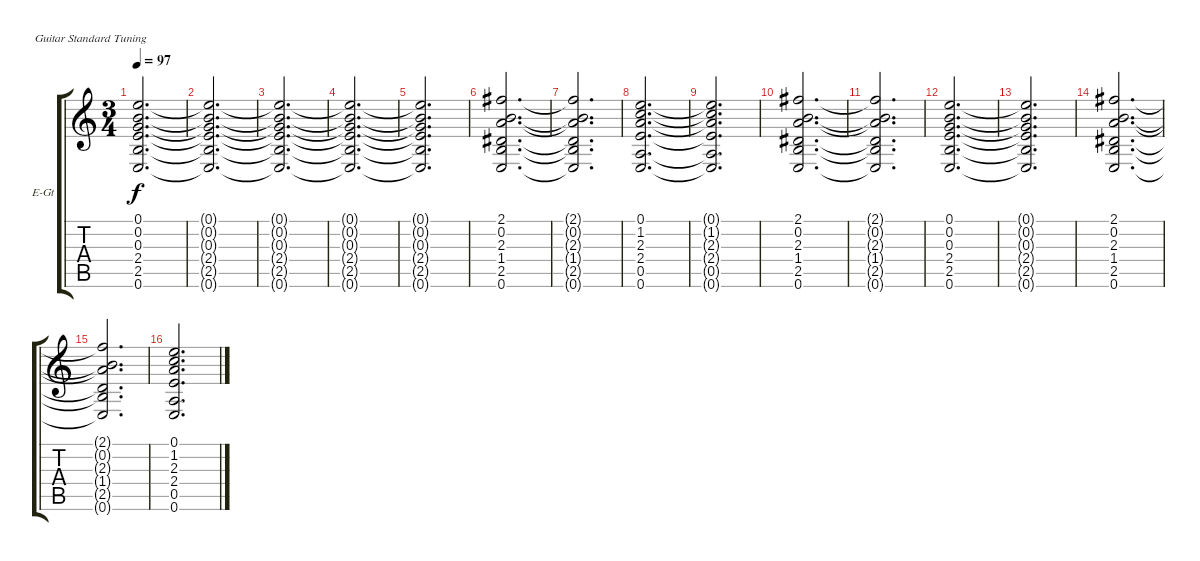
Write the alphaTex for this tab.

\defaultSystemsLayout 4
\bracketExtendMode groupsimilarinstruments
\firstSystemTrackNameOrientation horizontal
\otherSystemsTrackNameOrientation horizontal
\track ("Electric Guitar" "E-Gt") {instrument electricguitarclean}
\staff {score tabs}
\tuning (E4 B3 G3 D3 A2 E2)
\ts (3 4)
\tempo 97
\clef g2
\scale
0.487395
\ks c
(0.6 2.5 2.4 0.3 0.2 0.1).2{d dy f instrument electricguitarclean} |
\scale
0.256303 (0.6{t} 2.5{t} 2.4{t} 0.3{t} 0.2{t} 0.1{t}).2{d} |
\scale
0.256303 (0.6{t} 2.5{t} 2.4{t} 0.3{t} 0.2{t} 0.1{t}).2{d} |
\scale
0.333333 (0.6{t} 2.5{t} 2.4{t} 0.3{t} 0.2{t} 0.1{t}).2{d} |
\scale
0.333333 (0.6{t} 2.5{t} 2.4{t} 0.3{t} 0.2{t} 0.1{t}).2{d} |
\scale
0.333333 (0.6 2.5 1.4 2.3 0.2 2.1).2{d} |
\scale
0.333333 (0.6{t} 2.5{t} 1.4{t} 2.3{t} 0.2{t} 2.1{t}).2{d} |
\scale
0.333333 (0.6 0.5 2.4 2.3 1.2 0.1).2{d} |
\scale
0.333333 (0.6{t} 0.5{t} 2.4{t} 2.3{t} 1.2{t} 0.1{t}).2{d} |
\scale
0.333333 (0.6 2.5 1.4 2.3 0.2 2.1).2{d} |
\scale
0.333333 (0.6{t} 2.5{t} 1.4{t} 2.3{t} 0.2{t} 2.1{t}).2{d} |
\scale
0.333333 (0.6 2.5 2.4 0.3 0.2 0.1).2{d} |
\scale
0.333333 (0.6{t} 2.5{t} 2.4{t} 0.3{t} 0.2{t} 0.1{t}).2{d} |
\scale
0.333333 (0.6 2.5 1.4 2.3 0.2 2.1).2{d} |
\scale
0.333333 (0.6{t} 2.5{t} 1.4{t} 2.3{t} 0.2{t} 2.1{t}).2{d} |
\scale
0.333333 (0.6 0.5 2.4 2.3 1.2 0.1).2{d}
